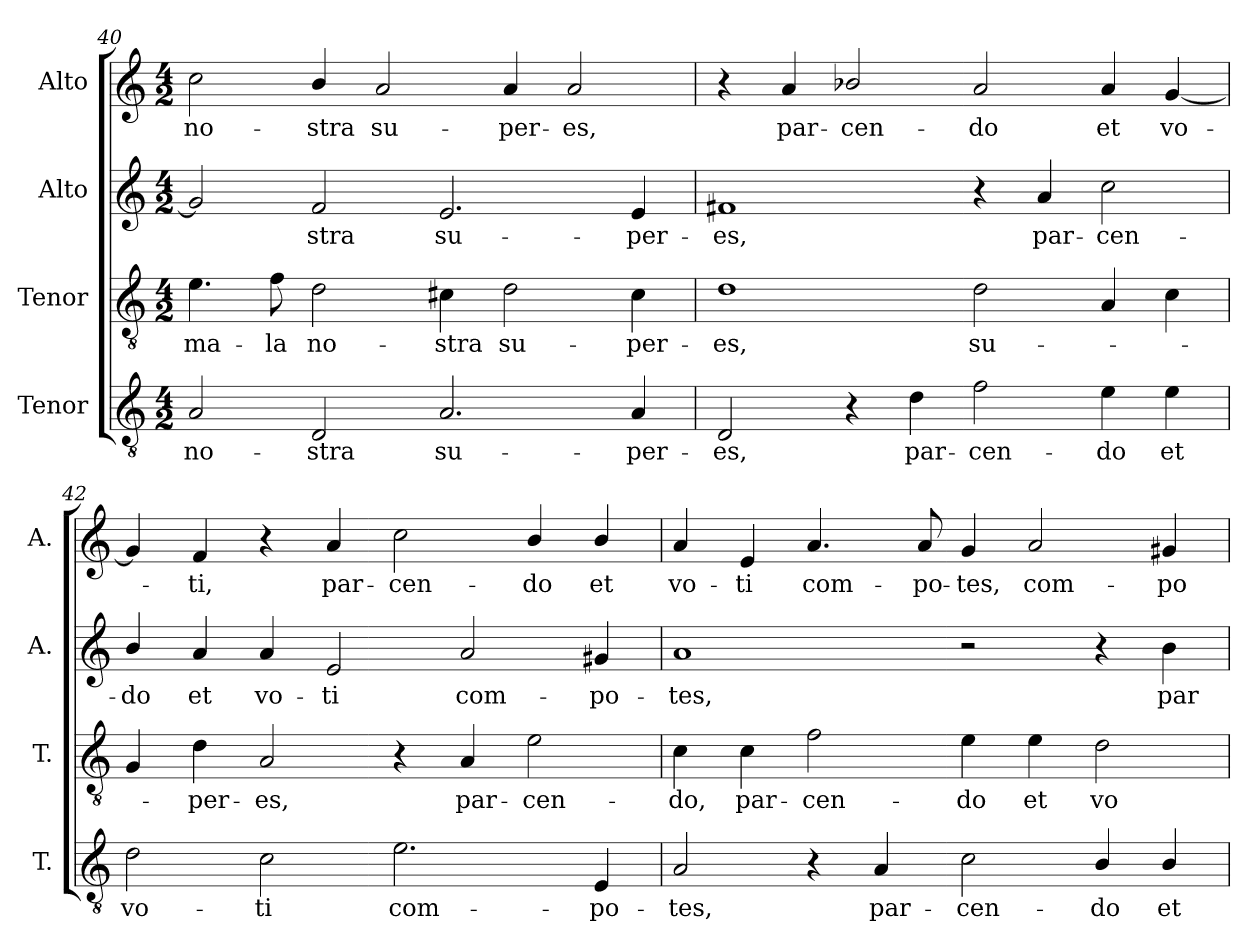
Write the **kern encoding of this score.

**kern	**text	**kern	**text	**kern	**text	**kern	**text
*part4	*part4	*part3	*part3	*part2	*part2	*part1	*part1
*staff4	*staff4	*staff3	*staff3	*staff2	*staff2	*staff1	*staff1
*I"Tenor	*	*I"Tenor	*	*I"Alto	*	*I"Alto	*
*I'T.	*	*I'T.	*	*I'A.	*	*I'A.	*
!!LO:LB:g=z
*clefGv2	*	*clefGv2	*	*clefG2	*	*clefG2	*
*ITrd7c12	*	*ITrd7c12	*	*	*	*	*
*k[]	*	*k[]	*	*k[]	*	*k[]	*
*C:	*	*C:	*	*C:	*	*C:	*
*M4/2	*	*M4/2	*	*M4/2	*	*M4/2	*
=40	=40	=40	=40	=40	=40	=40	=40
!	!LO:LY:b:color=#000000	!	!	!	!	!	!
!	!	!	!LO:LY:b:color=#000000	!	!	!	!
!	!	!	!	!	!	!	!LO:LY:b:color=#000000
2AAi/	no-	4.Ei\	ma-	2gi/]	.	2cci\	no-
!	!	!	!LO:LY:b:color=#000000	!	!	!	!
.	.	8Fi\	-la	.	.	.	.
!	!LO:LY:b:color=#000000	!	!	!	!	!	!
!	!	!	!LO:LY:b:color=#000000	!	!	!	!
!	!	!	!	!	!LO:LY:b:color=#000000	!	!
!	!	!	!	!	!	!	!LO:LY:b:color=#000000
2DDi/	-stra	2Di\	no-	2fi/	-stra	4bi/	-stra
!	!	!	!	!	!	!	!LO:LY:b:color=#000000
.	.	.	.	.	.	2ai/	su-
!	!LO:LY:b:color=#000000	!	!	!	!	!	!
!	!	!	!LO:LY:b:color=#000000	!	!	!	!
!	!	!	!	!	!LO:LY:b:color=#000000	!	!
2.AAi/	su-	4C#Xi\	-stra	2.ei/	su-	.	.
!	!	!	!LO:LY:b:color=#000000	!	!	!	!
!	!	!	!	!	!	!	!LO:LY:b:color=#000000
.	.	2Di\	su-	.	.	4ai/	-per-
!	!	!	!	!	!	!	!LO:LY:b:color=#000000
.	.	.	.	.	.	2ai/	-es,
!	!LO:LY:b:color=#000000	!	!	!	!	!	!
!	!	!	!LO:LY:b:color=#000000	!	!	!	!
!	!	!	!	!	!LO:LY:b:color=#000000	!	!
4AAi/	-per-	4C#i\	-per-	4ei/	-per-	.	.
=41	=41	=41	=41	=41	=41	=41	=41
!	!LO:LY:b:color=#000000	!	!	!	!	!	!
!	!	!	!LO:LY:b:color=#000000	!	!	!	!
!	!	!	!	!	!LO:LY:b:color=#000000	!	!
2DDi/	-es,	1Di	-es,	1f#Xi	-es,	4r	.
!	!	!	!	!	!	!	!LO:LY:b:color=#000000
.	.	.	.	.	.	4ai/	par-
!	!	!	!	!	!	!	!LO:LY:b:color=#000000
4r	.	.	.	.	.	2b-Xi/	-cen-
!	!LO:LY:b:color=#000000	!	!	!	!	!	!
4Di\	par-	.	.	.	.	.	.
!	!LO:LY:b:color=#000000	!	!	!	!	!	!
!	!	!	!LO:LY:b:color=#000000	!	!	!	!
!	!	!	!	!	!	!	!LO:LY:b:color=#000000
2Fi\	-cen-	2Di\	su-	4r	.	2ai/	-do
!	!	!	!	!	!LO:LY:b:color=#000000	!	!
.	.	.	.	4ai/	par-	.	.
!	!LO:LY:b:color=#000000	!	!	!	!	!	!
!	!	!	!	!	!LO:LY:b:color=#000000	!	!
!	!	!	!	!	!	!	!LO:LY:b:color=#000000
4Ei\	-do	4AAi/	.	2cci\	-cen-	4ai/	et
!	!LO:LY:b:color=#000000	!	!	!	!	!	!
!	!	!	!	!	!	!	!LO:LY:b:color=#000000
4Ei\	et	4Ci\	.	.	.	[4gi/	vo-
=42	=42	=42	=42	=42	=42	=42	=42
!	!LO:LY:b:color=#000000	!	!	!	!	!	!
!	!	!	!	!	!LO:LY:b:color=#000000	!	!
2Di\	vo-	4GGi/	.	4bi/	-do	4gi/]	.
!	!	!	!LO:LY:b:color=#000000	!	!	!	!
!	!	!	!	!	!LO:LY:b:color=#000000	!	!
!	!	!	!	!	!	!	!LO:LY:b:color=#000000
.	.	4Di\	-per-	4ai/	et	4fi/	-ti,
!	!LO:LY:b:color=#000000	!	!	!	!	!	!
!	!	!	!LO:LY:b:color=#000000	!	!	!	!
!	!	!	!	!	!LO:LY:b:color=#000000	!	!
2Ci\	-ti	2AAi/	-es,	4ai/	vo-	4r	.
!	!	!	!	!	!LO:LY:b:color=#000000	!	!
!	!	!	!	!	!	!	!LO:LY:b:color=#000000
.	.	.	.	2ei/	-ti	4ai/	par-
!	!LO:LY:b:color=#000000	!	!	!	!	!	!
!	!	!	!	!	!	!	!LO:LY:b:color=#000000
2.Ei\	com-	4r	.	.	.	2cci\	-cen-
!	!	!	!LO:LY:b:color=#000000	!	!	!	!
!	!	!	!	!	!LO:LY:b:color=#000000	!	!
.	.	4AAi/	par-	2ai/	com-	.	.
!	!	!	!LO:LY:b:color=#000000	!	!	!	!
!	!	!	!	!	!	!	!LO:LY:b:color=#000000
.	.	2Ei\	-cen-	.	.	4bi/	-do
!	!LO:LY:b:color=#000000	!	!	!	!	!	!
!	!	!	!	!	!LO:LY:b:color=#000000	!	!
!	!	!	!	!	!	!	!LO:LY:b:color=#000000
4EEi/	-po-	.	.	4g#Xi/	-po-	4bi/	et
!!LO:LB:g=z
=43	=43	=43	=43	=43	=43	=43	=43
!	!LO:LY:b:color=#000000	!	!	!	!	!	!
!	!	!	!LO:LY:b:color=#000000	!	!	!	!
!	!	!	!	!	!LO:LY:b:color=#000000	!	!
!	!	!	!	!	!	!	!LO:LY:b:color=#000000
2AAi/	-tes,	4Ci\	-do,	1ai	-tes,	4ai/	vo-
!	!	!	!LO:LY:b:color=#000000	!	!	!	!
!	!	!	!	!	!	!	!LO:LY:b:color=#000000
.	.	4Ci\	par-	.	.	4ei/	-ti
!	!	!	!LO:LY:b:color=#000000	!	!	!	!
!	!	!	!	!	!	!	!LO:LY:b:color=#000000
4r	.	2Fi\	-cen-	.	.	4.ai/	com-
!	!LO:LY:b:color=#000000	!	!	!	!	!	!
4AAi/	par-	.	.	.	.	.	.
!	!	!	!	!	!	!	!LO:LY:b:color=#000000
.	.	.	.	.	.	8ai/	-po-
!	!LO:LY:b:color=#000000	!	!	!	!	!	!
!	!	!	!LO:LY:b:color=#000000	!	!	!	!
!	!	!	!	!	!	!	!LO:LY:b:color=#000000
2Ci\	-cen-	4Ei\	-do	2r	.	4gi/	-tes,
!	!	!	!LO:LY:b:color=#000000	!	!	!	!
!	!	!	!	!	!	!	!LO:LY:b:color=#000000
.	.	4Ei\	et	.	.	2ai/	com-
!	!LO:LY:b:color=#000000	!	!	!	!	!	!
!	!	!	!LO:LY:b:color=#000000	!	!	!	!
4BBi/	-do	2Di\	vo-	4r	.	.	.
!	!LO:LY:b:color=#000000	!	!	!	!	!	!
!	!	!	!	!	!LO:LY:b:color=#000000	!	!
!	!	!	!	!	!	!	!LO:LY:b:color=#000000
4BBi/	et	.	.	4bi\	par-	4g#Xi/	-po-
=	=	=	=	=	=	=	=
*-	*-	*-	*-	*-	*-	*-	*-
